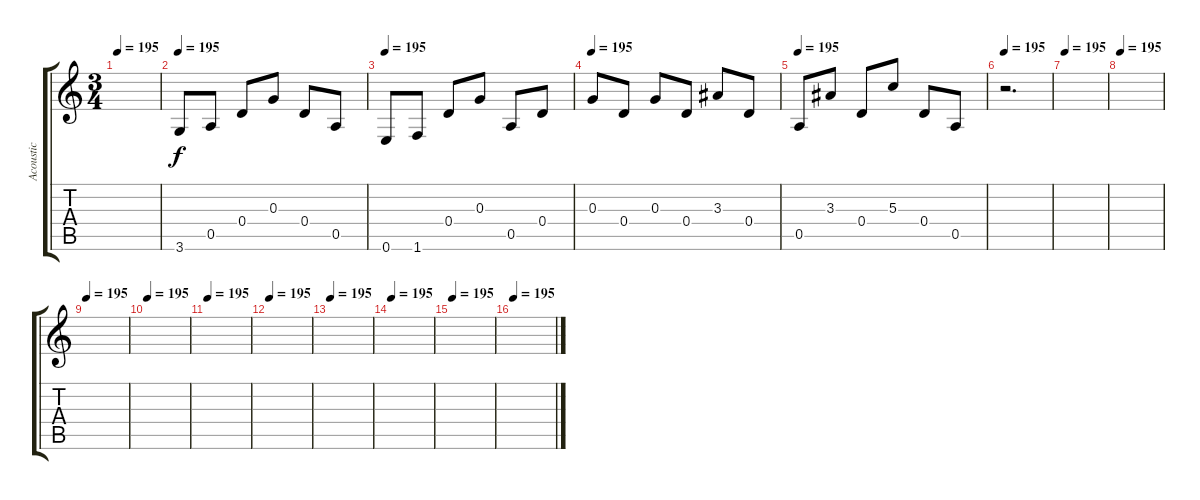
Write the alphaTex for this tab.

\track ("Acoustic" "Acoustic") {instrument acousticguitarsteel}
\staff {score tabs}
\tuning (E4 B3 G3 D3 A2 E2) {hide}
\ts (3 4)
\tempo 195
\clef g2
\ks c
|
\tempo 195
3.6.8{volume 10} 0.5.8 0.4.8 0.3.8 0.4.8 0.5.8 |
\tempo 195
0.6.8 1.6.8 0.4.8 0.3.8 0.5.8 0.4.8 |
\tempo 195
0.3.8 0.4.8 0.3.8 0.4.8 3.3.8 0.4.8 |
\tempo 195
0.5.8 3.3.8 0.4.8 5.3.8 0.4.8 0.5.8 |
\tempo 195
r.2{d volume 16} |
\tempo 195
|
\tempo 195
|
\tempo 195
|
\tempo 195
|
\tempo 195
|
\tempo 195
|
\tempo 195
|
\tempo 195
|
\tempo 195
|
\tempo 195
